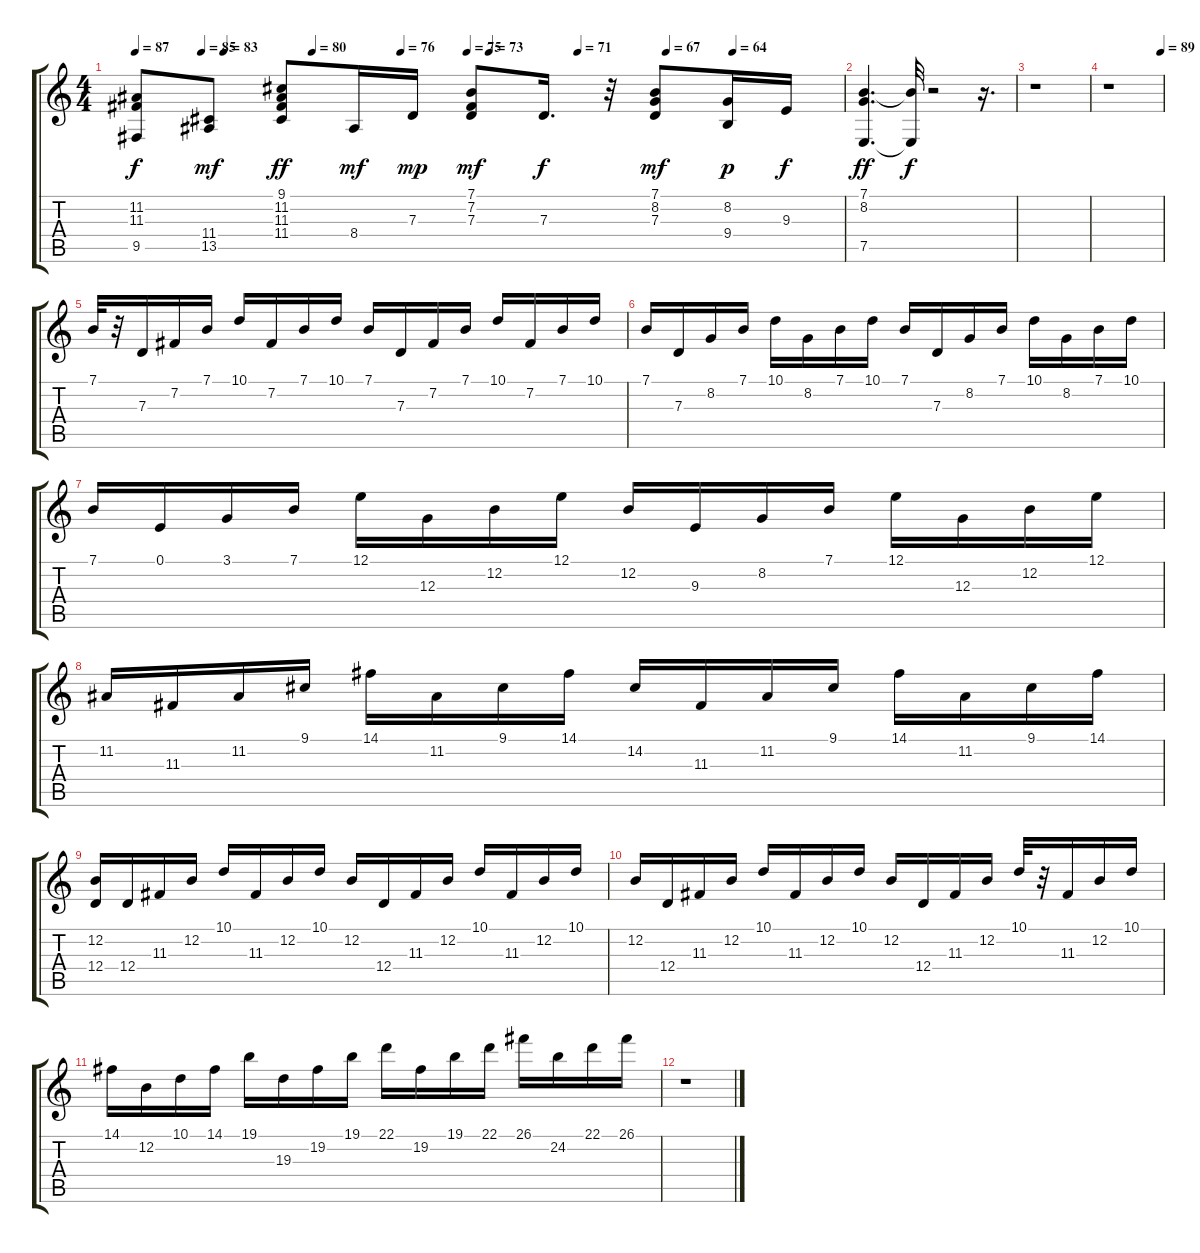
\track "" {instrument acousticgrandpiano}
\staff {score tabs}
\tuning (E4 B3 G3 D3 A2 E2) {hide}
\ts (4 4)
\tempo 87
\tempo (85 0.09375)
\tempo (83 0.125)
\tempo (80 0.25)
\tempo (76 0.375)
\tempo (75 0.46875)
\tempo (73 0.5)
\tempo (71 0.625)
\tempo (67 0.75)
\tempo (64 0.84375)
\clef g2
\ks c
(11.2 11.3 9.5).8{dy f} (11.4 13.5).8{dy mf} (9.1 11.2 11.3 11.4).8{dy ff} 8.4.16{dy mf} 7.3.16{dy mp} (7.1 7.2 7.3).8{dy mf} 7.3.16{d dy f} r.32 (7.1 8.2 7.3).8{dy mf} (8.2 9.4).16{dy p} 9.3.16{dy f} |
(7.1 8.2 7.5).4{d dy ff} (7.1{t} 7.5{t}).32{dy f} r.2 r.16{d} |
r.1 |
\tempo (89 0.96875)
r.1 |
7.1.32 r.32 7.3.16 7.2.16 7.1.16 10.1.16 7.2.16 7.1.16 10.1.16 7.1.16 7.3.16 7.2.16 7.1.16 10.1.16 7.2.16 7.1.16 10.1.16 |
7.1.16 7.3.16 8.2.16 7.1.16 10.1.16 8.2.16 7.1.16 10.1.16 7.1.16 7.3.16 8.2.16 7.1.16 10.1.16 8.2.16 7.1.16 10.1.16 |
7.1.16 0.1.16 3.1.16 7.1.16 12.1.16 12.3.16 12.2.16 12.1.16 12.2.16 9.3.16 8.2.16 7.1.16 12.1.16 12.3.16 12.2.16 12.1.16 |
11.2.16 11.3.16 11.2.16 9.1.16 14.1.16 11.2.16 9.1.16 14.1.16 14.2.16 11.3.16 11.2.16 9.1.16 14.1.16 11.2.16 9.1.16 14.1.16 |
(12.2 12.4).16 12.4.16 11.3.16 12.2.16 10.1.16 11.3.16 12.2.16 10.1.16 12.2.16 12.4.16 11.3.16 12.2.16 10.1.16 11.3.16 12.2.16 10.1.16 |
12.2.16 12.4.16 11.3.16 12.2.16 10.1.16 11.3.16 12.2.16 10.1.16 12.2.16 12.4.16 11.3.16 12.2.16 10.1.32 r.32 11.3.16 12.2.16 10.1.16 |
14.1.16 12.2.16 10.1.16 14.1.16 19.1.16 19.3.16 19.2.16 19.1.16 22.1.16 19.2.16 19.1.16 22.1.16 26.1.16 24.2.16 22.1.16 26.1.16 |
r.1
